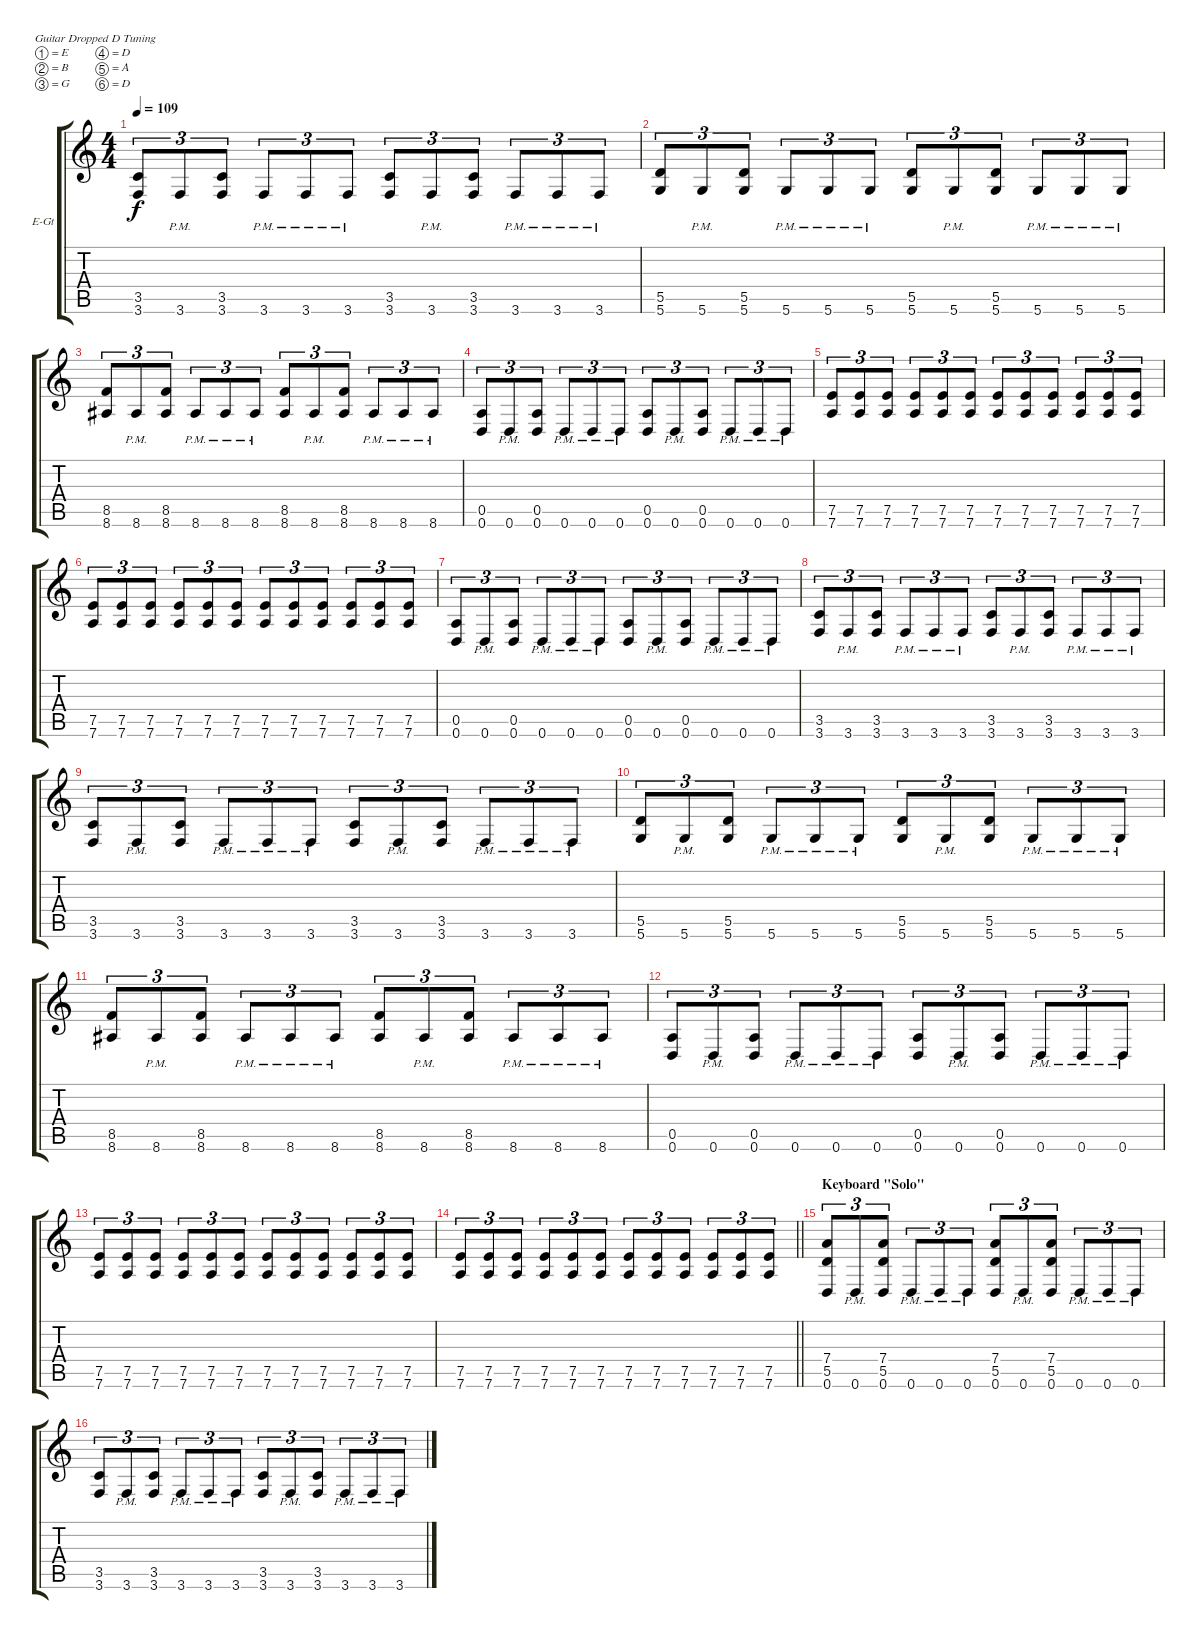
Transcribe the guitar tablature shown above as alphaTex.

\bracketExtendMode groupsimilarinstruments
\firstSystemTrackNameOrientation horizontal
\otherSystemsTrackNameOrientation horizontal
\track ("Guitar 2" "E-Gt") {instrument distortionguitar}
\staff {score tabs}
\tuning (E4 B3 G3 D3 A2 D2)
\ts (4 4)
\tempo 109
\clef g2
\ks c
(3.5 3.6).8{tu (3 2) dy f} 3.6{pm}.8{tu (3 2)} (3.5 3.6).8{tu (3 2)} 3.6{pm}.8{tu (3 2)} 3.6{pm}.8{tu (3 2)} 3.6{pm}.8{tu (3 2)} (3.5 3.6).8{tu (3 2)} 3.6{pm}.8{tu (3 2)} (3.5 3.6).8{tu (3 2)} 3.6{pm}.8{tu (3 2)} 3.6{pm}.8{tu (3 2)} 3.6{pm}.8{tu (3 2)} |
(5.5 5.6).8{tu (3 2)} 5.6{pm}.8{tu (3 2)} (5.5 5.6).8{tu (3 2)} 5.6{pm}.8{tu (3 2)} 5.6{pm}.8{tu (3 2)} 5.6{pm}.8{tu (3 2)} (5.5 5.6).8{tu (3 2)} 5.6{pm}.8{tu (3 2)} (5.5 5.6).8{tu (3 2)} 5.6{pm}.8{tu (3 2)} 5.6{pm}.8{tu (3 2)} 5.6{pm}.8{tu (3 2)} |
(8.5 8.6).8{tu (3 2)} 8.6{pm}.8{tu (3 2)} (8.5 8.6).8{tu (3 2)} 8.6{pm}.8{tu (3 2)} 8.6{pm}.8{tu (3 2)} 8.6{pm}.8{tu (3 2)} (8.5 8.6).8{tu (3 2)} 8.6{pm}.8{tu (3 2)} (8.5 8.6).8{tu (3 2)} 8.6{pm}.8{tu (3 2)} 8.6{pm}.8{tu (3 2)} 8.6{pm}.8{tu (3 2)} |
(0.5 0.6).8{tu (3 2)} 0.6{pm}.8{tu (3 2)} (0.5 0.6).8{tu (3 2)} 0.6{pm}.8{tu (3 2)} 0.6{pm}.8{tu (3 2)} 0.6{pm}.8{tu (3 2)} (0.5 0.6).8{tu (3 2)} 0.6{pm}.8{tu (3 2)} (0.5 0.6).8{tu (3 2)} 0.6{pm}.8{tu (3 2)} 0.6{pm}.8{tu (3 2)} 0.6{pm}.8{tu (3 2)} |
(7.5 7.6).8{tu (3 2)} (7.5 7.6).8{tu (3 2)} (7.5 7.6).8{tu (3 2)} (7.5 7.6).8{tu (3 2)} (7.5 7.6).8{tu (3 2)} (7.5 7.6).8{tu (3 2)} (7.5 7.6).8{tu (3 2)} (7.5 7.6).8{tu (3 2)} (7.5 7.6).8{tu (3 2)} (7.5 7.6).8{tu (3 2)} (7.5 7.6).8{tu (3 2)} (7.5 7.6).8{tu (3 2)} |
(7.5 7.6).8{tu (3 2)} (7.5 7.6).8{tu (3 2)} (7.5 7.6).8{tu (3 2)} (7.5 7.6).8{tu (3 2)} (7.5 7.6).8{tu (3 2)} (7.5 7.6).8{tu (3 2)} (7.5 7.6).8{tu (3 2)} (7.5 7.6).8{tu (3 2)} (7.5 7.6).8{tu (3 2)} (7.5 7.6).8{tu (3 2)} (7.5 7.6).8{tu (3 2)} (7.5 7.6).8{tu (3 2)} |
(0.5 0.6).8{tu (3 2)} 0.6{pm}.8{tu (3 2)} (0.5 0.6).8{tu (3 2)} 0.6{pm}.8{tu (3 2)} 0.6{pm}.8{tu (3 2)} 0.6{pm}.8{tu (3 2)} (0.5 0.6).8{tu (3 2)} 0.6{pm}.8{tu (3 2)} (0.5 0.6).8{tu (3 2)} 0.6{pm}.8{tu (3 2)} 0.6{pm}.8{tu (3 2)} 0.6{pm}.8{tu (3 2)} |
(3.5 3.6).8{tu (3 2)} 3.6{pm}.8{tu (3 2)} (3.5 3.6).8{tu (3 2)} 3.6{pm}.8{tu (3 2)} 3.6{pm}.8{tu (3 2)} 3.6{pm}.8{tu (3 2)} (3.5 3.6).8{tu (3 2)} 3.6{pm}.8{tu (3 2)} (3.5 3.6).8{tu (3 2)} 3.6{pm}.8{tu (3 2)} 3.6{pm}.8{tu (3 2)} 3.6{pm}.8{tu (3 2)} |
(3.5 3.6).8{tu (3 2)} 3.6{pm}.8{tu (3 2)} (3.5 3.6).8{tu (3 2)} 3.6{pm}.8{tu (3 2)} 3.6{pm}.8{tu (3 2)} 3.6{pm}.8{tu (3 2)} (3.5 3.6).8{tu (3 2)} 3.6{pm}.8{tu (3 2)} (3.5 3.6).8{tu (3 2)} 3.6{pm}.8{tu (3 2)} 3.6{pm}.8{tu (3 2)} 3.6{pm}.8{tu (3 2)} |
(5.5 5.6).8{tu (3 2)} 5.6{pm}.8{tu (3 2)} (5.5 5.6).8{tu (3 2)} 5.6{pm}.8{tu (3 2)} 5.6{pm}.8{tu (3 2)} 5.6{pm}.8{tu (3 2)} (5.5 5.6).8{tu (3 2)} 5.6{pm}.8{tu (3 2)} (5.5 5.6).8{tu (3 2)} 5.6{pm}.8{tu (3 2)} 5.6{pm}.8{tu (3 2)} 5.6{pm}.8{tu (3 2)} |
(8.5 8.6).8{tu (3 2)} 8.6{pm}.8{tu (3 2)} (8.5 8.6).8{tu (3 2)} 8.6{pm}.8{tu (3 2)} 8.6{pm}.8{tu (3 2)} 8.6{pm}.8{tu (3 2)} (8.5 8.6).8{tu (3 2)} 8.6{pm}.8{tu (3 2)} (8.5 8.6).8{tu (3 2)} 8.6{pm}.8{tu (3 2)} 8.6{pm}.8{tu (3 2)} 8.6{pm}.8{tu (3 2)} |
(0.5 0.6).8{tu (3 2)} 0.6{pm}.8{tu (3 2)} (0.5 0.6).8{tu (3 2)} 0.6{pm}.8{tu (3 2)} 0.6{pm}.8{tu (3 2)} 0.6{pm}.8{tu (3 2)} (0.5 0.6).8{tu (3 2)} 0.6{pm}.8{tu (3 2)} (0.5 0.6).8{tu (3 2)} 0.6{pm}.8{tu (3 2)} 0.6{pm}.8{tu (3 2)} 0.6{pm}.8{tu (3 2)} |
(7.5 7.6).8{tu (3 2)} (7.5 7.6).8{tu (3 2)} (7.5 7.6).8{tu (3 2)} (7.5 7.6).8{tu (3 2)} (7.5 7.6).8{tu (3 2)} (7.5 7.6).8{tu (3 2)} (7.5 7.6).8{tu (3 2)} (7.5 7.6).8{tu (3 2)} (7.5 7.6).8{tu (3 2)} (7.5 7.6).8{tu (3 2)} (7.5 7.6).8{tu (3 2)} (7.5 7.6).8{tu (3 2)} |
\barLineRight lightlight
(7.5 7.6).8{tu (3 2)} (7.5 7.6).8{tu (3 2)} (7.5 7.6).8{tu (3 2)} (7.5 7.6).8{tu (3 2)} (7.5 7.6).8{tu (3 2)} (7.5 7.6).8{tu (3 2)} (7.5 7.6).8{tu (3 2)} (7.5 7.6).8{tu (3 2)} (7.5 7.6).8{tu (3 2)} (7.5 7.6).8{tu (3 2)} (7.5 7.6).8{tu (3 2)} (7.5 7.6).8{tu (3 2)} |
\section ("" "Keyboard \"Solo\"")
(7.4 5.5 0.6).8{tu (3 2)} 0.6{pm}.8{tu (3 2)} (7.4 5.5 0.6).8{tu (3 2)} 0.6{pm}.8{tu (3 2)} 0.6{pm}.8{tu (3 2)} 0.6{pm}.8{tu (3 2)} (7.4 5.5 0.6).8{tu (3 2)} 0.6{pm}.8{tu (3 2)} (7.4 5.5 0.6).8{tu (3 2)} 0.6{pm}.8{tu (3 2)} 0.6{pm}.8{tu (3 2)} 0.6{pm}.8{tu (3 2)} |
(3.5 3.6).8{tu (3 2)} 3.6{pm}.8{tu (3 2)} (3.5 3.6).8{tu (3 2)} 3.6{pm}.8{tu (3 2)} 3.6{pm}.8{tu (3 2)} 3.6{pm}.8{tu (3 2)} (3.5 3.6).8{tu (3 2)} 3.6{pm}.8{tu (3 2)} (3.5 3.6).8{tu (3 2)} 3.6{pm}.8{tu (3 2)} 3.6{pm}.8{tu (3 2)} 3.6{pm}.8{tu (3 2)}
